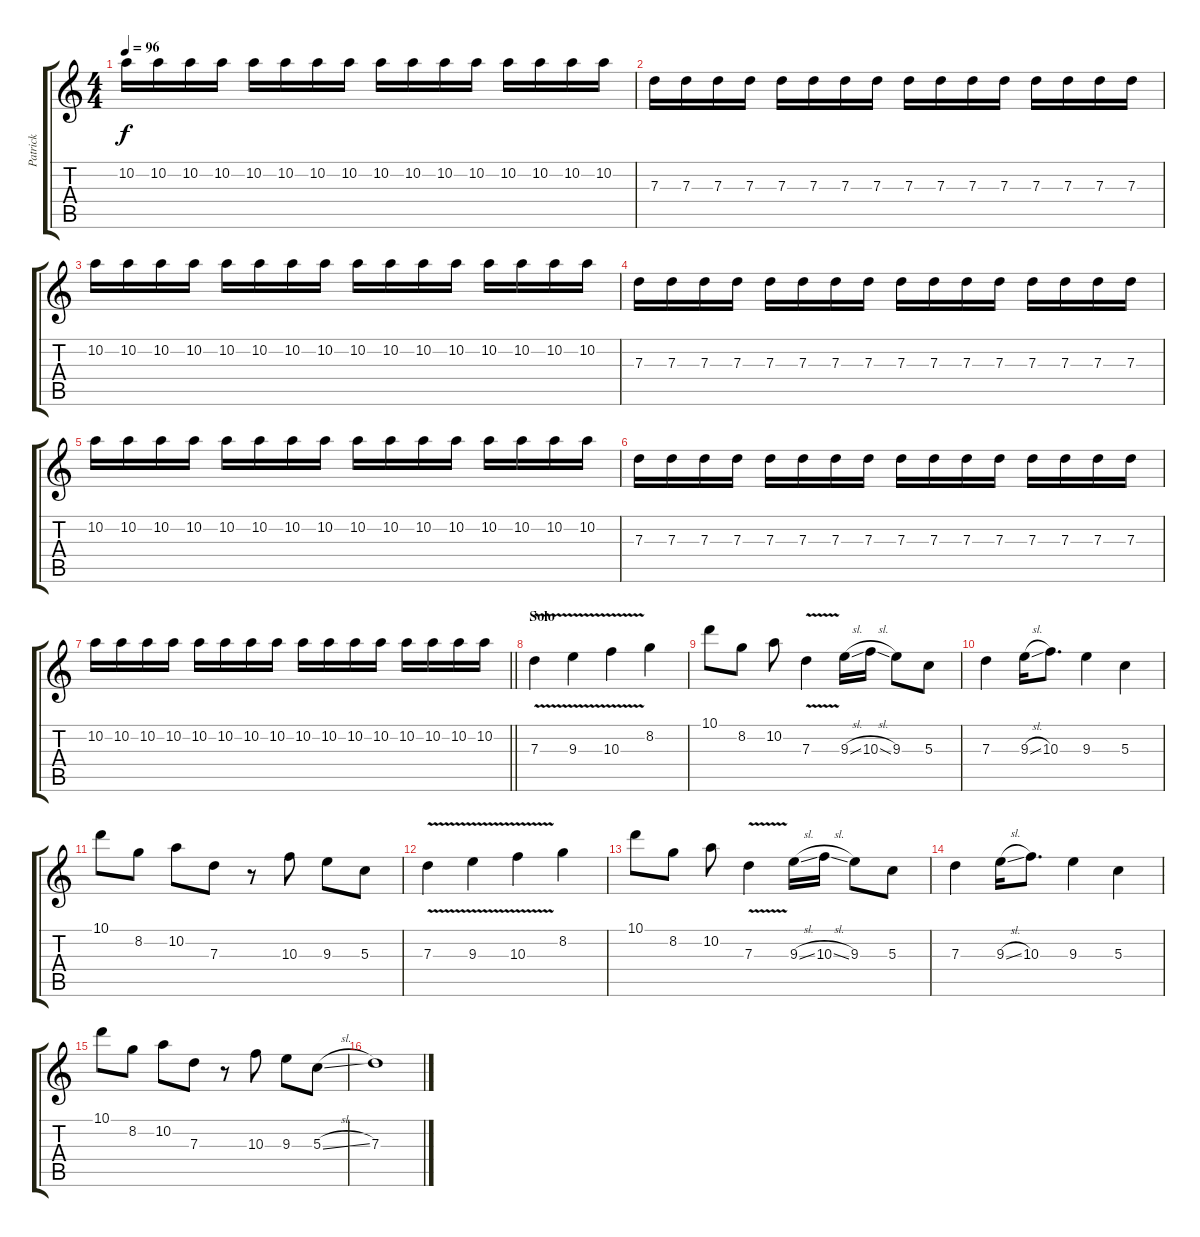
\track ("Patrick " "Patrick ") {instrument distortionguitar}
\staff {score tabs}
\tuning (E4 B3 G3 D3 A2 D2) {hide}
\ts (4 4)
\tempo 96
\clef g2
\ks c
10.2.16{dy f} 10.2.16 10.2.16 10.2.16 10.2.16 10.2.16 10.2.16 10.2.16 10.2.16 10.2.16 10.2.16 10.2.16 10.2.16 10.2.16 10.2.16 10.2.16 |
7.3.16 7.3.16 7.3.16 7.3.16 7.3.16 7.3.16 7.3.16 7.3.16 7.3.16 7.3.16 7.3.16 7.3.16 7.3.16 7.3.16 7.3.16 7.3.16 |
10.2.16 10.2.16 10.2.16 10.2.16 10.2.16 10.2.16 10.2.16 10.2.16 10.2.16 10.2.16 10.2.16 10.2.16 10.2.16 10.2.16 10.2.16 10.2.16 |
7.3.16 7.3.16 7.3.16 7.3.16 7.3.16 7.3.16 7.3.16 7.3.16 7.3.16 7.3.16 7.3.16 7.3.16 7.3.16 7.3.16 7.3.16 7.3.16 |
10.2.16 10.2.16 10.2.16 10.2.16 10.2.16 10.2.16 10.2.16 10.2.16 10.2.16 10.2.16 10.2.16 10.2.16 10.2.16 10.2.16 10.2.16 10.2.16 |
7.3.16 7.3.16 7.3.16 7.3.16 7.3.16 7.3.16 7.3.16 7.3.16 7.3.16 7.3.16 7.3.16 7.3.16 7.3.16 7.3.16 7.3.16 7.3.16 |
\barLineRight lightlight
10.2.16 10.2.16 10.2.16 10.2.16 10.2.16 10.2.16 10.2.16 10.2.16 10.2.16 10.2.16 10.2.16 10.2.16 10.2.16 10.2.16 10.2.16 10.2.16 |
\section ("" "Solo")
7.3{v}.4{volume 13} 9.3{v}.4 10.3{v}.4 8.2.4 |
10.1.8 8.2.8 10.2.8 7.3{v}.4 9.3{sl}.16 10.3{sl}.16 9.3.8 5.3.8 |
7.3.4 9.3{sl}.16 10.3.8{d} 9.3.4 5.3.4 |
10.1.8 8.2.8 10.2.8 7.3.8 r.8 10.3.8 9.3.8 5.3.8 |
7.3{v}.4{volume 13} 9.3{v}.4 10.3{v}.4 8.2.4 |
10.1.8 8.2.8 10.2.8 7.3{v}.4 9.3{sl}.16 10.3{sl}.16 9.3.8 5.3.8 |
7.3.4 9.3{sl}.16 10.3.8{d} 9.3.4 5.3.4 |
10.1.8 8.2.8 10.2.8 7.3.8 r.8 10.3.8 9.3.8 5.3{sl}.8 |
7.3.1
